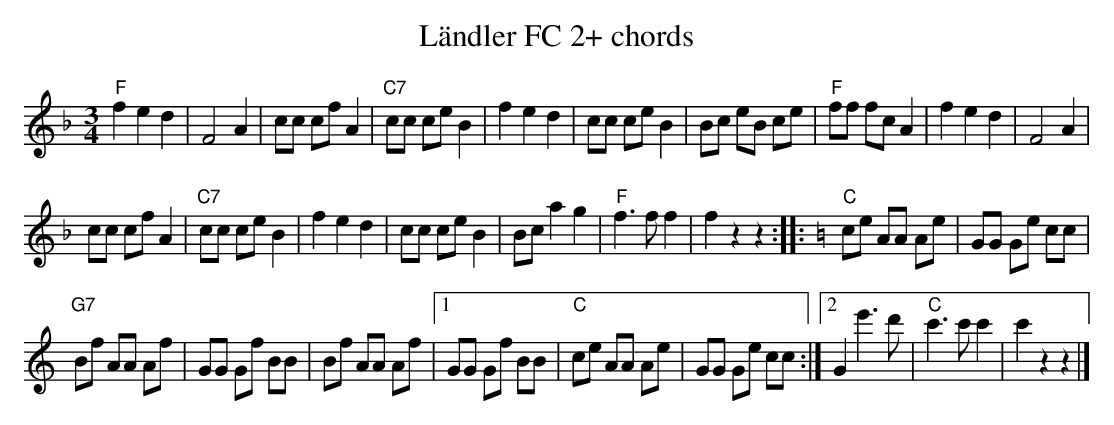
X:1
T:L\"andler FC 2+ chords
M:3/4
L:1/8
K:Fmaj%%MIDI gchordon
"F"f2e2d2 | F4A2 | cc cf A2 | "C7"cc ce B2 | f2e2d2 | cc ce B2 | Bc eB ce | "F"ff fc A2 | f2e2d2 | F4A2 |
cc cf A2 | "C7"cc ce B2 | f2e2d2 | cc ce B2 | Bc a2g2 | "F"f3ff2 | f2z2z2 :: [K:Cmaj] "C"ce AA Ae | GG Ge cc |
"G7"Bf AA Af | GG Gf BB | Bf AA Af |1 GG Gf BB | "C"ce AA Ae | GG Ge cc :|2 G2 e'3d' | "C"c'3c'c'2 | c'2z2z2 |]
